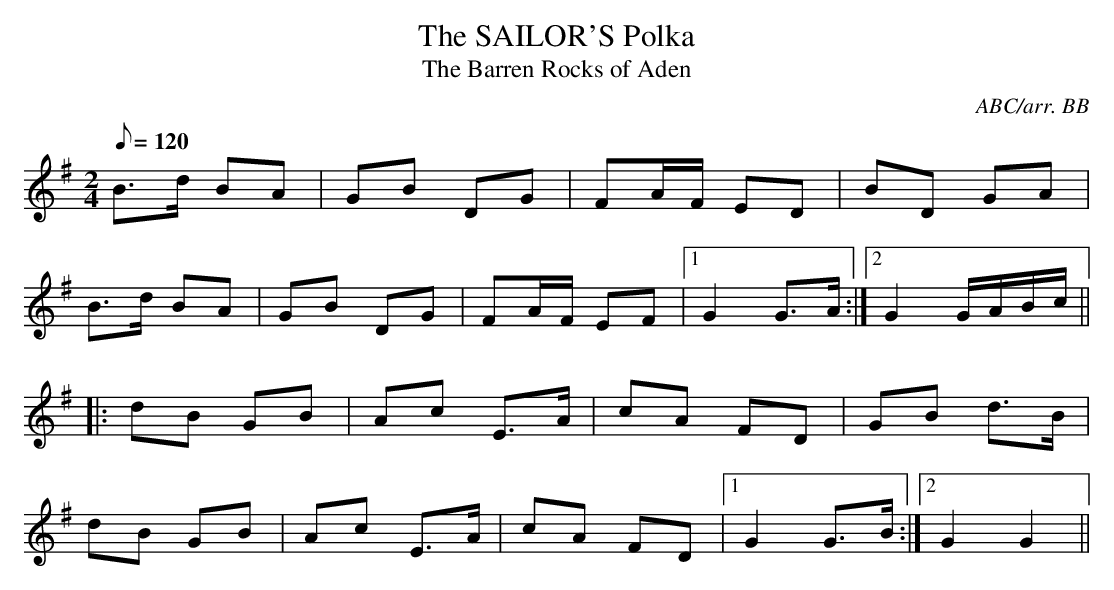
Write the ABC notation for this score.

X:1
T:The SAILOR'S Polka
T:The Barren Rocks of Aden
C:ABC/arr. BB
L:1/8
M:2/4
Q:120
K:G
B>d BA|GB DG|FA/F/ ED|BD GA|
B>d BA|GB DG|FA/F/ EF|1 G2 G>A :|2 G2 G/A/B/c/ ||
|:dB GB|Ac E>A|cA FD|GB d>B|
dB GB|Ac E>A|cA FD|1 G2 G>B :|2 G2 G2 ||
